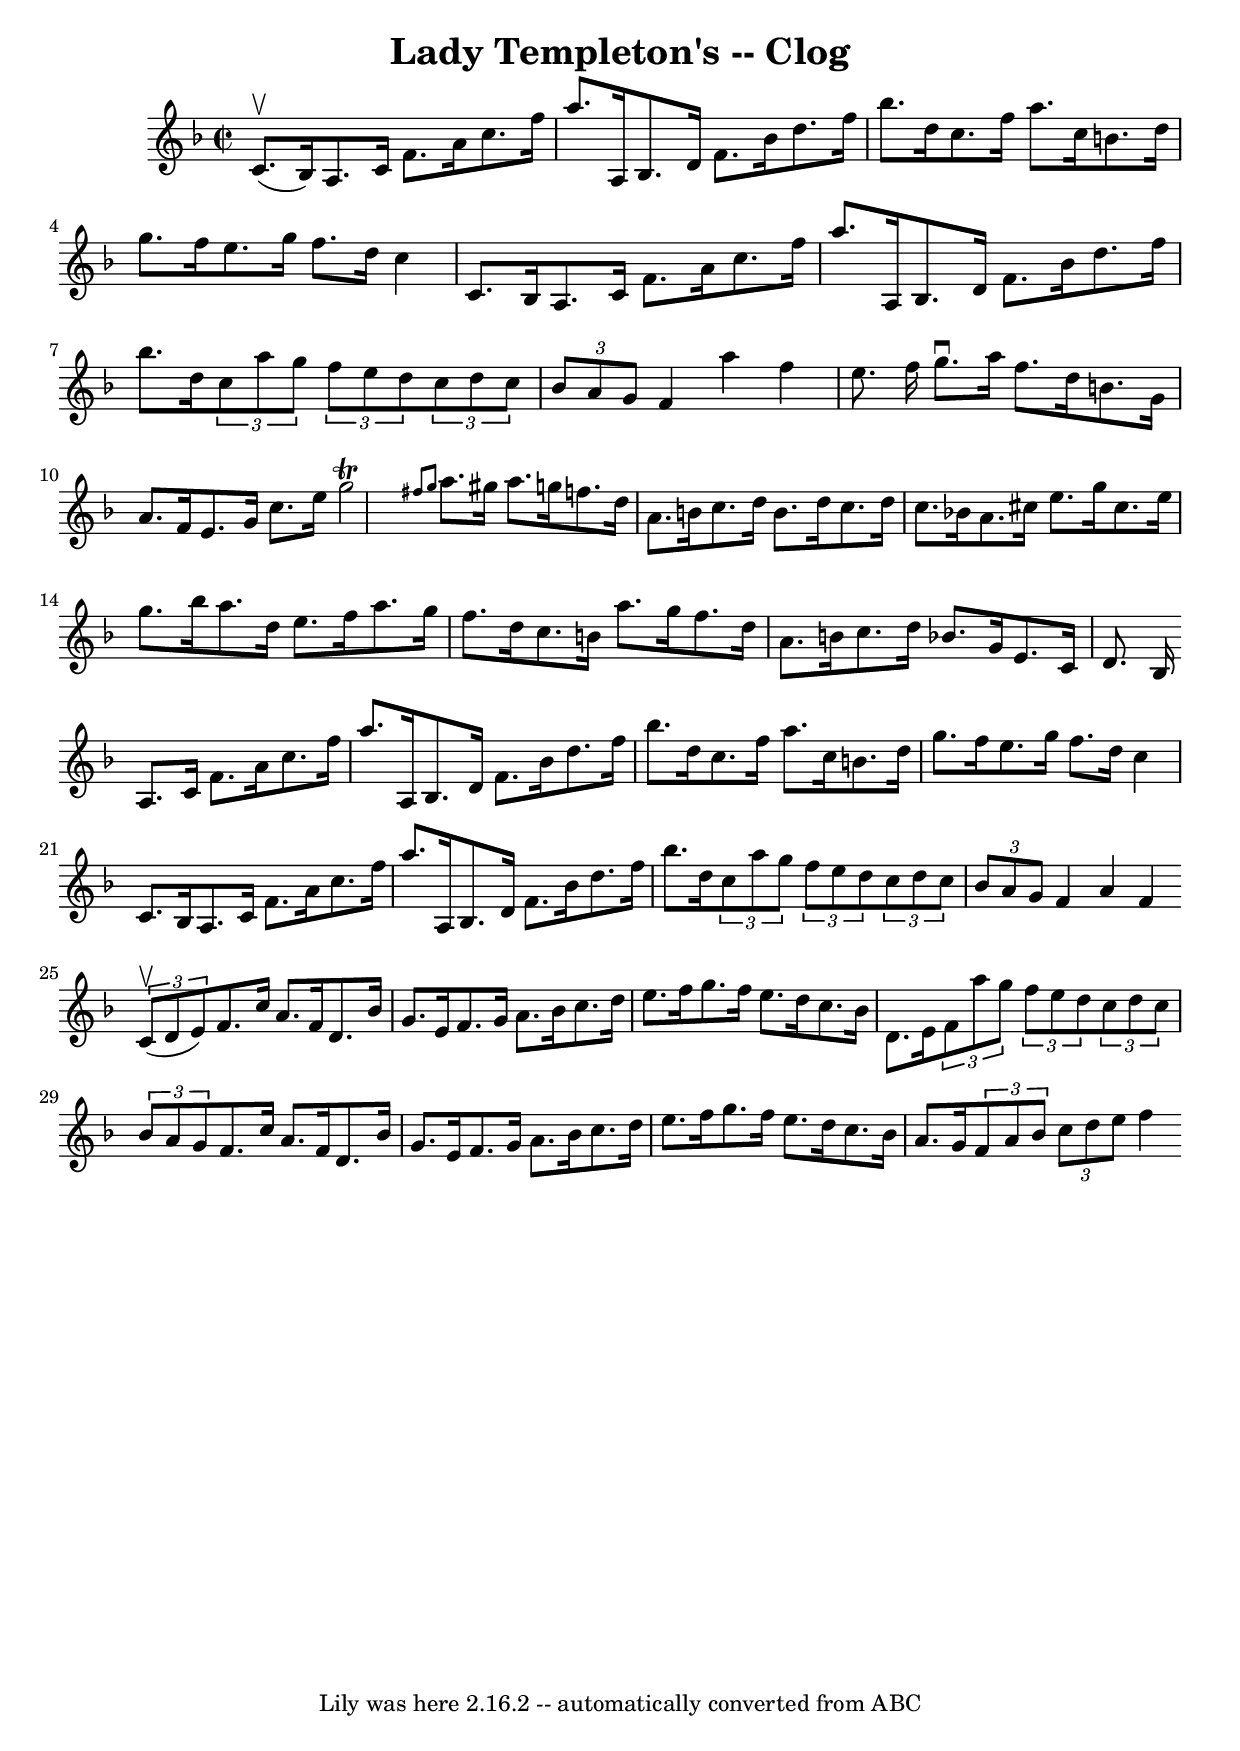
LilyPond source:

\version "2.16.2"
\include "Mammoth.ily"
\header {
  %% book = "Ryan's Mammoth Collection"
 crossRefNumber = "1"
 footnotes = "\\\\156 926"
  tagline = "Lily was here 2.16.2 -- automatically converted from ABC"
  title = "Lady Templeton's -- Clog"

}
voicedefault =  {


  \override Staff.TimeSignature #'style = #'C
  \time 2/2 
  \key f \major c'8.^\upbow(bf16)  |
 a8. c'16 f'8. a'16 c''8. f''16 a''8. a16     |
 bf8. d'16 f'8. bf'16 d''8. f''16 bf''8. d''16     |
 c''8. f''16 a''8. c''16 b'8. d''16 g''8. f''16     |
 e''8. g''16 f''8. d''16 c''4 c'8. bf16     |
 a8. c'16 f'8. a'16 c''8. f''16 a''8. a16     |
 bf8. d'16 f'8. bf'16 d''8. f''16 bf''8. d''16     |
  \times 2/3 { 
 c''8 a''8 g''8  
  } \times 2/3 { f''8 e''8 d''8  
	       }   \times 2/3 { 
		 c''8 d''8 c''8  
	       } \times 2/3 { bf'8 a'8 g'8   			    }    |
 f'4 a''4 f''4 e''8. f''16    \bar " |." g''8.^\downbow a''16 f''8. d''16 b'8. g'16 a'8. f'16     |
 e'8. g'16    
 c''8. e''16 g''2^\trill \grace { fs''8 g''8   				 }    |
 a''8. gs''16 a''8. g''!16 f''8. d''16 a'8. b'16     |
 c''8. d''16 b'8. d''16 c''8. d''16 c''8. bf'!16      |
 a'8. cs''16 e''8. g''16 cs''8. e''16 g''8. bf''16     |
 a''8. d''16 e''8. f''16 a''8. g''16 f''8. d''16     |
 c''8. b'16 a''8. g''16 f''8. d''16 a'8. b'16     |
 c''8. d''16 bf'!8. g'16 e'8. c'16 d'8. bf16    \bar " |." a8. c'16 f'8. a'16 c''8. f''16 a''8. a16     |
 bf8. d'16 f'8. bf'16 d''8. f''16 bf''8. d''16     |
 c''8. f''16 a''8. c''16 b'8. d''16 g''8. f''16     |
 e''8. g''16 f''8. d''16 c''4 c'8. bf16     |
 a8. c'16 f'8. a'16 c''8. f''16 a''8. a16     |
 bf8. d'16 f'8. bf'16 d''8. f''16 bf''8. d''16     |
  \times 2/3 { c''8 a''8 g''8  
	     }   
  \times 2/3 { f''8 e''8 d''8  
	     }   \times 2/3 { c''8 d''8 c''8  
			    } 
  \times 2/3 { bf'8 a'8 g'8   	     }    |
 f'4 a'4 f'4       \bar " |."     \times 2/3 { c'8^\upbow(d'8 e'8)  			   }  |
 f'8. c''16 a'8. f'16 d'8. bf'16 g'8. e'16     |
 f'8. g'16 a'8. bf'16 c''8. d''16 e''8. f''16     |
 g''8. f''16 e''8. d''16 c''8. bf'16 d'8. e'16     |
  
  \times 2/3 { f'8 a''8 g''8  
	     } \times 2/3 { f''8 e''8 d''8  
			  }   
  \times 2/3 { c''8 d''8 c''8  
	     } \times 2/3 { bf'8 a'8 g'8   			  }     |
 f'8. c''16 a'8. f'16 d'8. bf'16 g'8. e'16     |
 f'8. g'16 a'8. bf'16 c''8. d''16 e''8. f''16    |
 g''8. f''16 e''8. d''16 c''8. bf'16 a'8. g'16  |
  \times 2/3 { f'8 a'8 bf'8  
	     } \times 2/3 { c''8 d''8 
			 e''8   			  } f''4    \bar " |."   

}

\score{
  <<

    \context Staff="default"
    {
      \voicedefault 
      
    }

  >>
  \layout {
    
  }
  \midi {
  }

}
